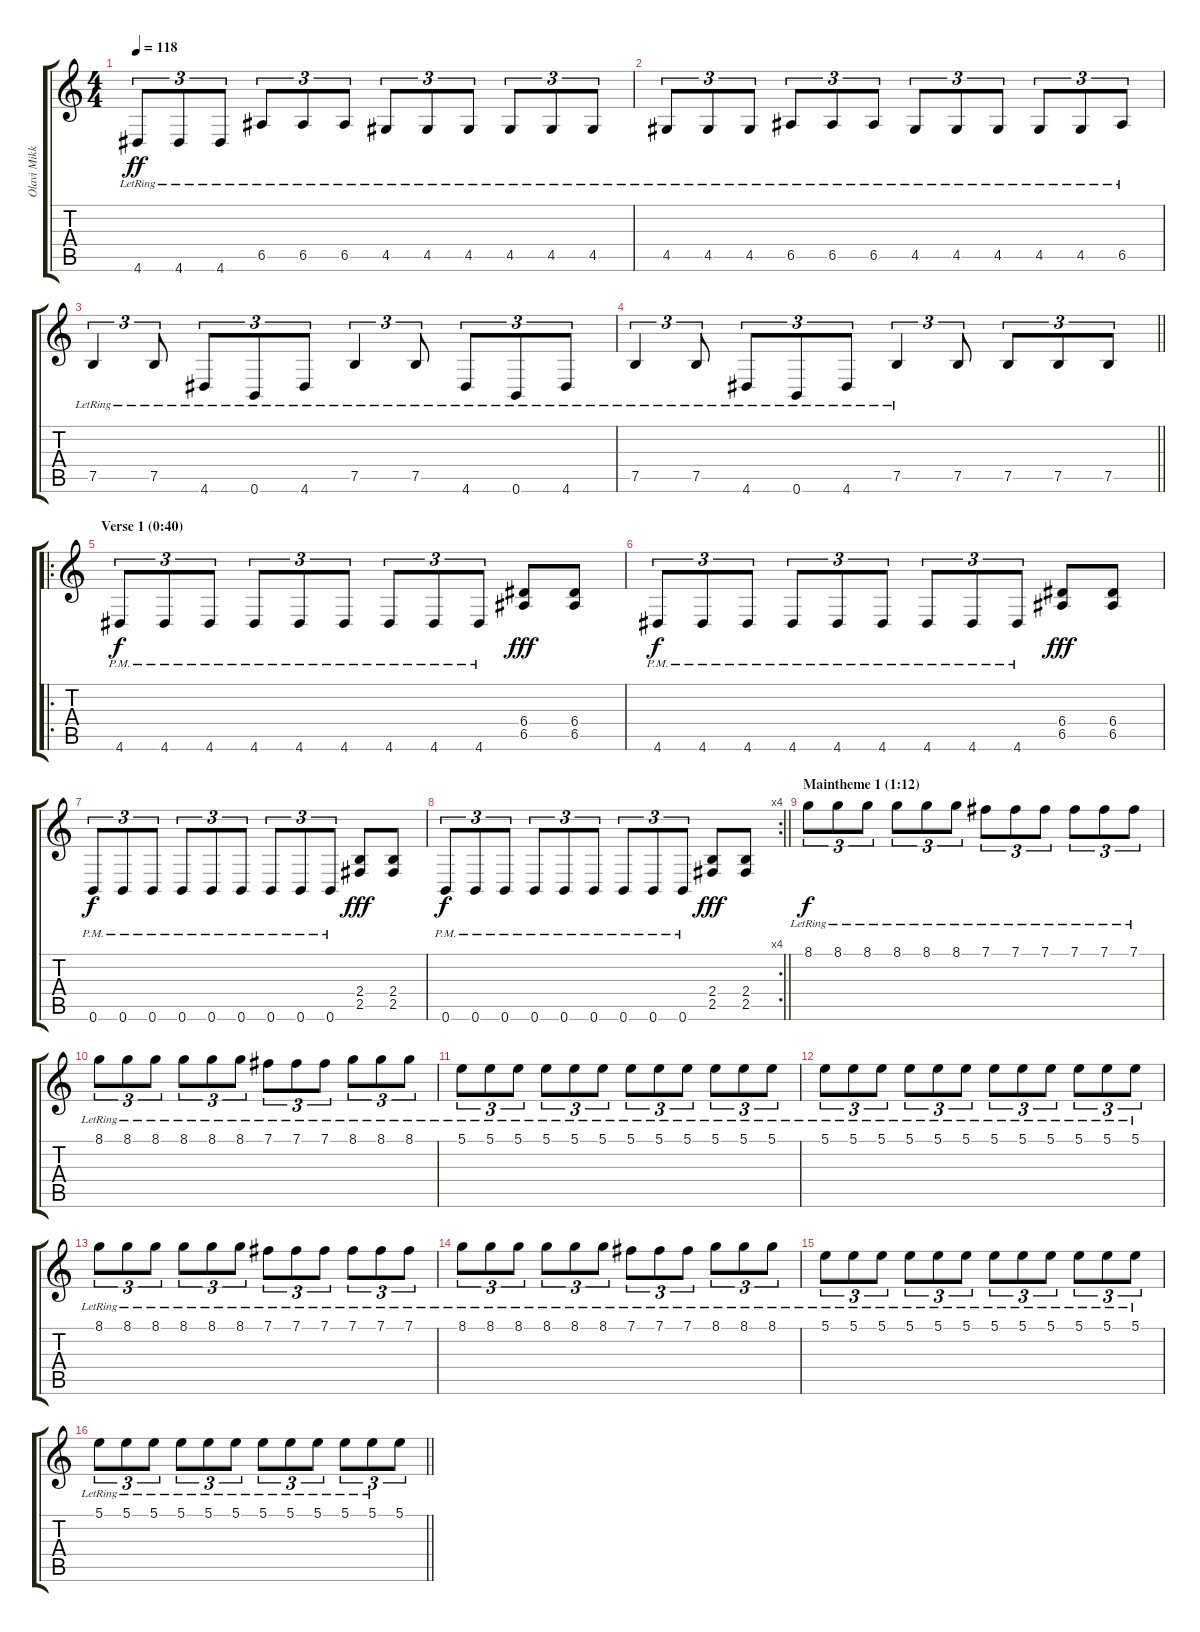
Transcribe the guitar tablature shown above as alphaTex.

\track ("Olavi Mikkonen" "Olavi Mikk") {instrument distortionguitar}
\staff {score tabs}
\tuning (B3 Gb3 D3 A2 E2 B1) {hide}
\ts (4 4)
\tempo 118
\clef g2
\ks c
4.6{lr}.8{tu (3 2) dy ff} 4.6{lr}.8{tu (3 2)} 4.6{lr}.8{tu (3 2)} 6.5{lr}.8{tu (3 2)} 6.5{lr}.8{tu (3 2)} 6.5{lr}.8{tu (3 2)} 4.5{lr}.8{tu (3 2)} 4.5{lr}.8{tu (3 2)} 4.5{lr}.8{tu (3 2)} 4.5{lr}.8{tu (3 2)} 4.5{lr}.8{tu (3 2)} 4.5{lr}.8{tu (3 2)} |
4.5{lr}.8{tu (3 2)} 4.5{lr}.8{tu (3 2)} 4.5{lr}.8{tu (3 2)} 6.5{lr}.8{tu (3 2)} 6.5{lr}.8{tu (3 2)} 6.5{lr}.8{tu (3 2)} 4.5{lr}.8{tu (3 2)} 4.5{lr}.8{tu (3 2)} 4.5{lr}.8{tu (3 2)} 4.5{lr}.8{tu (3 2)} 4.5{lr}.8{tu (3 2)} 6.5{lr}.8{tu (3 2)} |
7.5{lr}.4{tu (3 2) volume 6} 7.5{lr}.8{tu (3 2)} 4.6{lr}.8{tu (3 2)} 0.6{lr}.8{tu (3 2)} 4.6{lr}.8{tu (3 2)} 7.5{lr}.4{tu (3 2)} 7.5{lr}.8{tu (3 2)} 4.6{lr}.8{tu (3 2)} 0.6{lr}.8{tu (3 2)} 4.6{lr}.8{tu (3 2)} |
\barLineRight lightlight
7.5{lr}.4{tu (3 2)} 7.5{lr}.8{tu (3 2)} 4.6{lr}.8{tu (3 2)} 0.6{lr}.8{tu (3 2)} 4.6{lr}.8{tu (3 2)} 7.5{lr}.4{tu (3 2)} 7.5.8{tu (3 2)} 7.5.8{tu (3 2)} 7.5.8{tu (3 2)} 7.5.8{tu (3 2)} |
\ro
\section ("" "Verse 1 (0:40)")
4.6{pm}.8{tu (3 2) dy f volume 16} 4.6{pm}.8{tu (3 2)} 4.6{pm}.8{tu (3 2)} 4.6{pm}.8{tu (3 2)} 4.6{pm}.8{tu (3 2)} 4.6{pm}.8{tu (3 2)} 4.6{pm}.8{tu (3 2)} 4.6{pm}.8{tu (3 2)} 4.6{pm}.8{tu (3 2)} (6.4 6.5).8{dy fff} (6.4 6.5).8 |
4.6{pm}.8{tu (3 2) dy f} 4.6{pm}.8{tu (3 2)} 4.6{pm}.8{tu (3 2)} 4.6{pm}.8{tu (3 2)} 4.6{pm}.8{tu (3 2)} 4.6{pm}.8{tu (3 2)} 4.6{pm}.8{tu (3 2)} 4.6{pm}.8{tu (3 2)} 4.6{pm}.8{tu (3 2)} (6.4 6.5).8{dy fff} (6.4 6.5).8 |
0.6{pm}.8{tu (3 2) dy f} 0.6{pm}.8{tu (3 2)} 0.6{pm}.8{tu (3 2)} 0.6{pm}.8{tu (3 2)} 0.6{pm}.8{tu (3 2)} 0.6{pm}.8{tu (3 2)} 0.6{pm}.8{tu (3 2)} 0.6{pm}.8{tu (3 2)} 0.6{pm}.8{tu (3 2)} (2.4 2.5).8{dy fff} (2.4 2.5).8 |
\rc 4
\barLineRight lightlight
0.6{pm}.8{tu (3 2) dy f} 0.6{pm}.8{tu (3 2)} 0.6{pm}.8{tu (3 2)} 0.6{pm}.8{tu (3 2)} 0.6{pm}.8{tu (3 2)} 0.6{pm}.8{tu (3 2)} 0.6{pm}.8{tu (3 2)} 0.6{pm}.8{tu (3 2)} 0.6{pm}.8{tu (3 2)} (2.4 2.5).8{dy fff} (2.4 2.5).8 |
\section ("" "Maintheme 1 (1:12)")
8.1{lr}.8{tu (3 2) dy f volume 8 instrument distortionguitar} 8.1{lr}.8{tu (3 2)} 8.1{lr}.8{tu (3 2)} 8.1{lr}.8{tu (3 2)} 8.1{lr}.8{tu (3 2)} 8.1{lr}.8{tu (3 2)} 7.1{lr}.8{tu (3 2)} 7.1{lr}.8{tu (3 2)} 7.1{lr}.8{tu (3 2)} 7.1{lr}.8{tu (3 2)} 7.1{lr}.8{tu (3 2)} 7.1{lr}.8{tu (3 2)} |
8.1{lr}.8{tu (3 2)} 8.1{lr}.8{tu (3 2)} 8.1{lr}.8{tu (3 2)} 8.1{lr}.8{tu (3 2)} 8.1{lr}.8{tu (3 2)} 8.1{lr}.8{tu (3 2)} 7.1{lr}.8{tu (3 2)} 7.1{lr}.8{tu (3 2)} 7.1{lr}.8{tu (3 2)} 8.1{lr}.8{tu (3 2)} 8.1{lr}.8{tu (3 2)} 8.1{lr}.8{tu (3 2)} |
5.1{lr}.8{tu (3 2)} 5.1{lr}.8{tu (3 2)} 5.1{lr}.8{tu (3 2)} 5.1{lr}.8{tu (3 2)} 5.1{lr}.8{tu (3 2)} 5.1{lr}.8{tu (3 2)} 5.1{lr}.8{tu (3 2)} 5.1{lr}.8{tu (3 2)} 5.1{lr}.8{tu (3 2)} 5.1{lr}.8{tu (3 2)} 5.1{lr}.8{tu (3 2)} 5.1{lr}.8{tu (3 2)} |
5.1{lr}.8{tu (3 2)} 5.1{lr}.8{tu (3 2)} 5.1{lr}.8{tu (3 2)} 5.1{lr}.8{tu (3 2)} 5.1{lr}.8{tu (3 2)} 5.1{lr}.8{tu (3 2)} 5.1{lr}.8{tu (3 2)} 5.1{lr}.8{tu (3 2)} 5.1{lr}.8{tu (3 2)} 5.1{lr}.8{tu (3 2)} 5.1{lr}.8{tu (3 2)} 5.1{lr}.8{tu (3 2)} |
8.1{lr}.8{tu (3 2)} 8.1{lr}.8{tu (3 2)} 8.1{lr}.8{tu (3 2)} 8.1{lr}.8{tu (3 2)} 8.1{lr}.8{tu (3 2)} 8.1{lr}.8{tu (3 2)} 7.1{lr}.8{tu (3 2)} 7.1{lr}.8{tu (3 2)} 7.1{lr}.8{tu (3 2)} 7.1{lr}.8{tu (3 2)} 7.1{lr}.8{tu (3 2)} 7.1{lr}.8{tu (3 2)} |
8.1{lr}.8{tu (3 2)} 8.1{lr}.8{tu (3 2)} 8.1{lr}.8{tu (3 2)} 8.1{lr}.8{tu (3 2)} 8.1{lr}.8{tu (3 2)} 8.1{lr}.8{tu (3 2)} 7.1{lr}.8{tu (3 2)} 7.1{lr}.8{tu (3 2)} 7.1{lr}.8{tu (3 2)} 8.1{lr}.8{tu (3 2)} 8.1{lr}.8{tu (3 2)} 8.1{lr}.8{tu (3 2)} |
5.1{lr}.8{tu (3 2)} 5.1{lr}.8{tu (3 2)} 5.1{lr}.8{tu (3 2)} 5.1{lr}.8{tu (3 2)} 5.1{lr}.8{tu (3 2)} 5.1{lr}.8{tu (3 2)} 5.1{lr}.8{tu (3 2)} 5.1{lr}.8{tu (3 2)} 5.1{lr}.8{tu (3 2)} 5.1{lr}.8{tu (3 2)} 5.1{lr}.8{tu (3 2)} 5.1{lr}.8{tu (3 2)} |
\barLineRight lightlight
5.1{lr}.8{tu (3 2)} 5.1{lr}.8{tu (3 2)} 5.1{lr}.8{tu (3 2)} 5.1{lr}.8{tu (3 2)} 5.1{lr}.8{tu (3 2)} 5.1{lr}.8{tu (3 2)} 5.1{lr}.8{tu (3 2)} 5.1{lr}.8{tu (3 2)} 5.1{lr}.8{tu (3 2)} 5.1{lr}.8{tu (3 2)} 5.1{lr}.8{tu (3 2)} 5.1.8{tu (3 2)}
